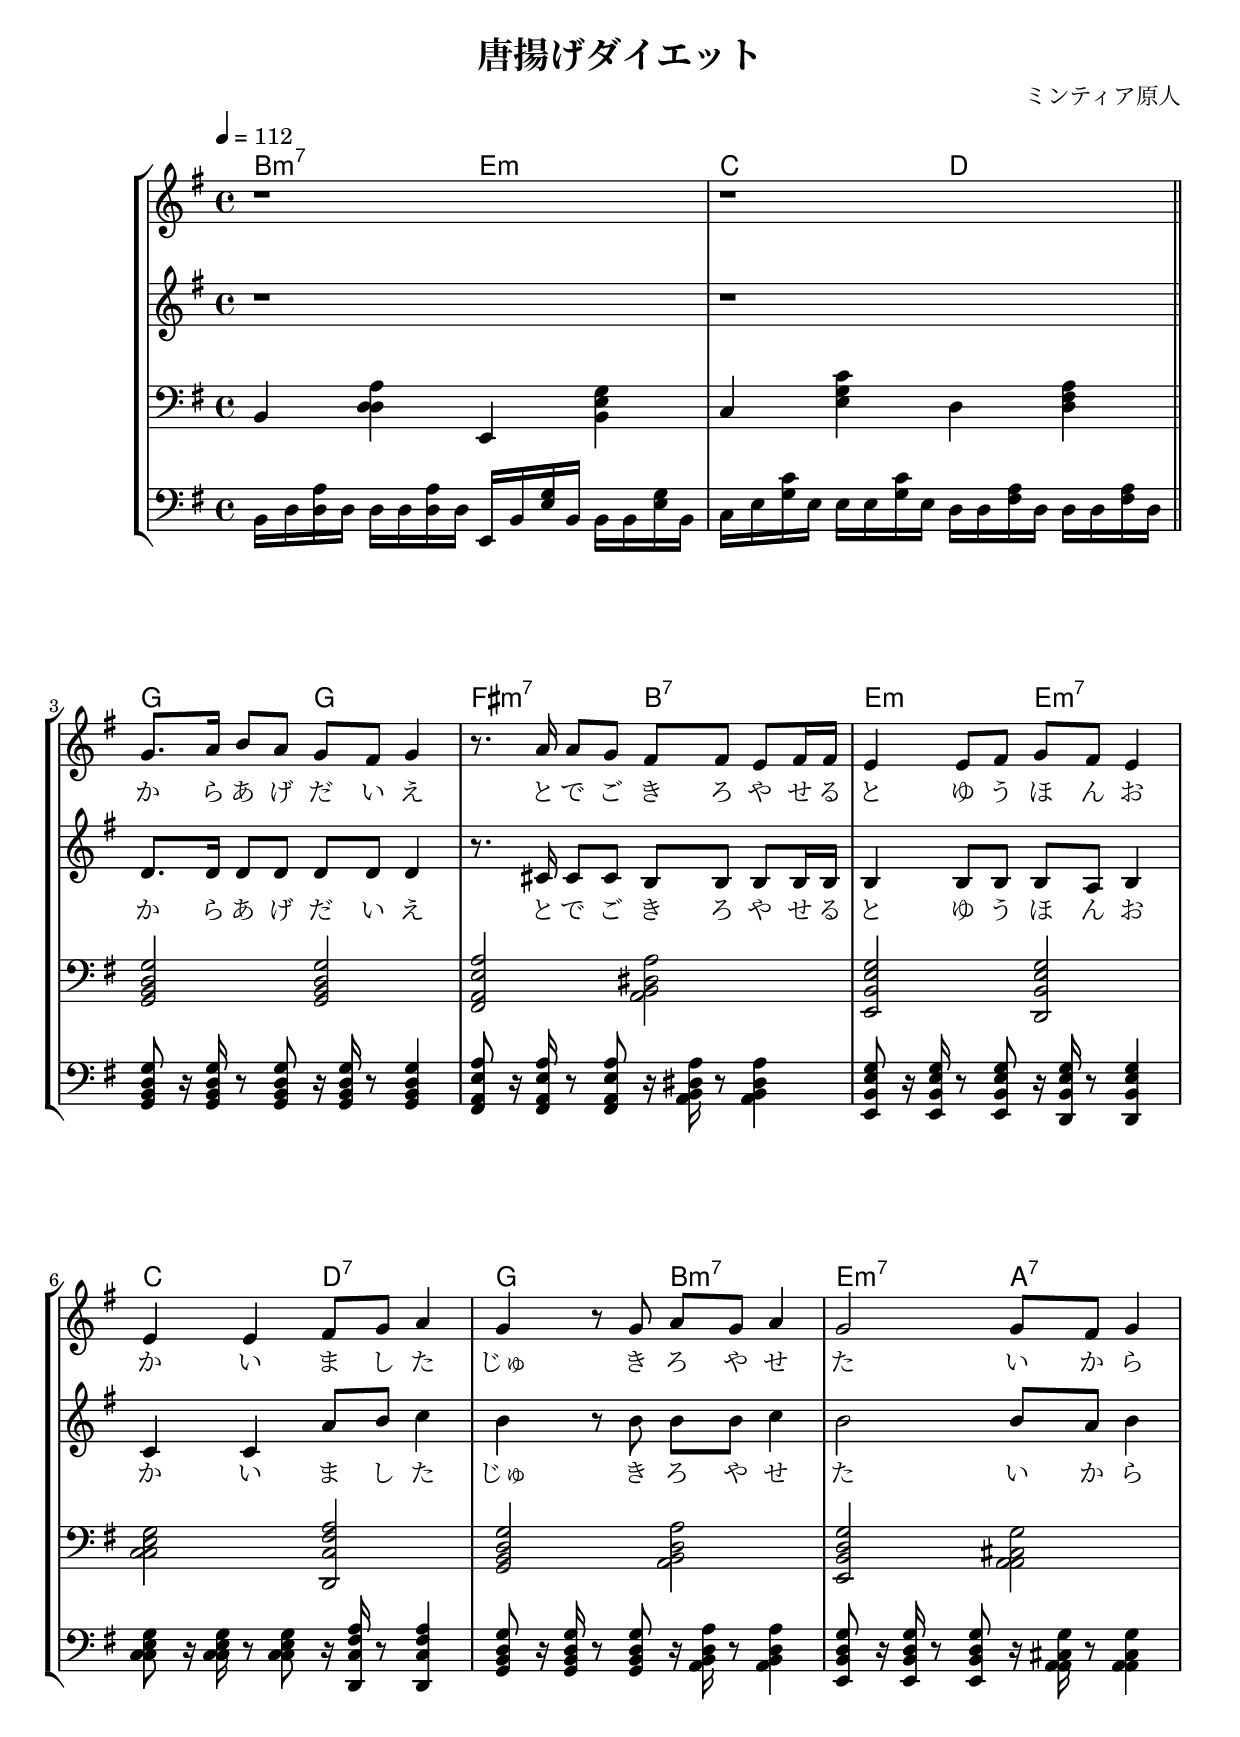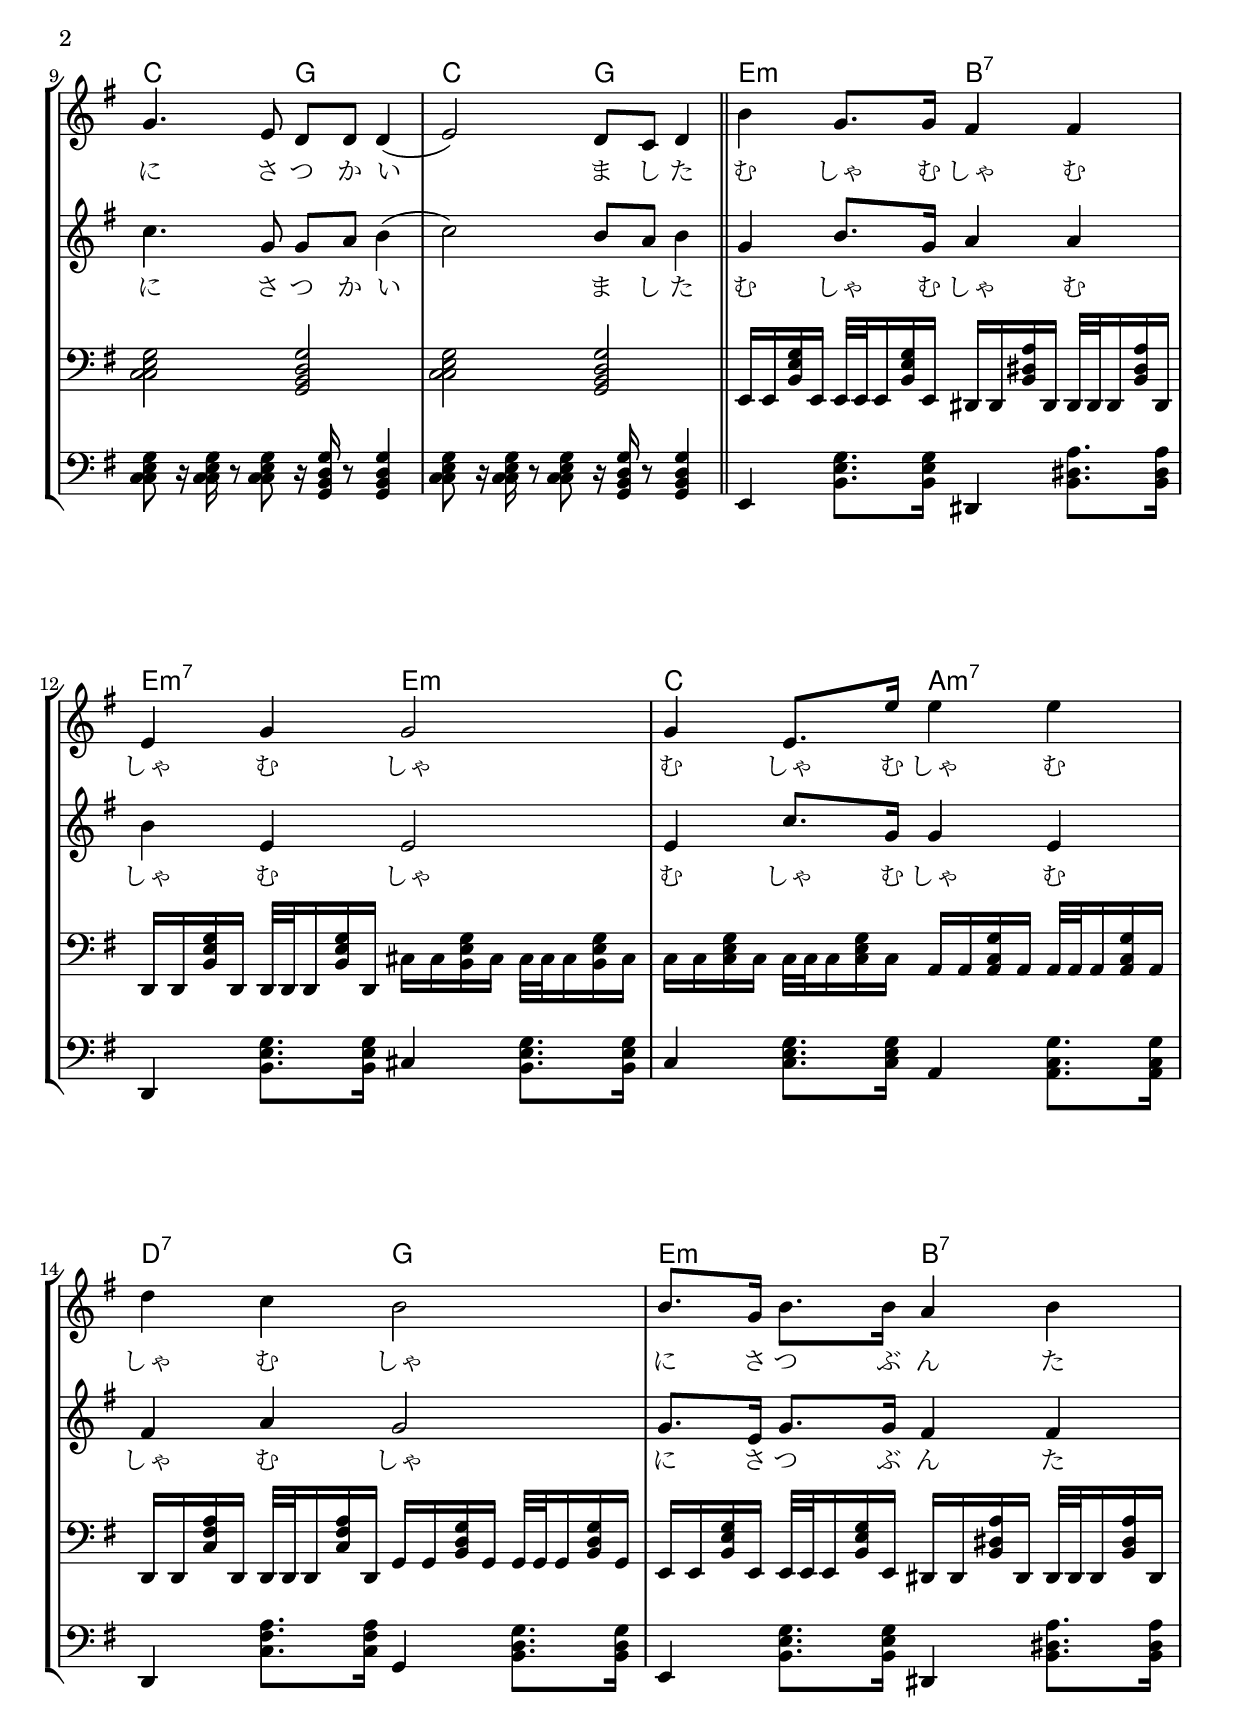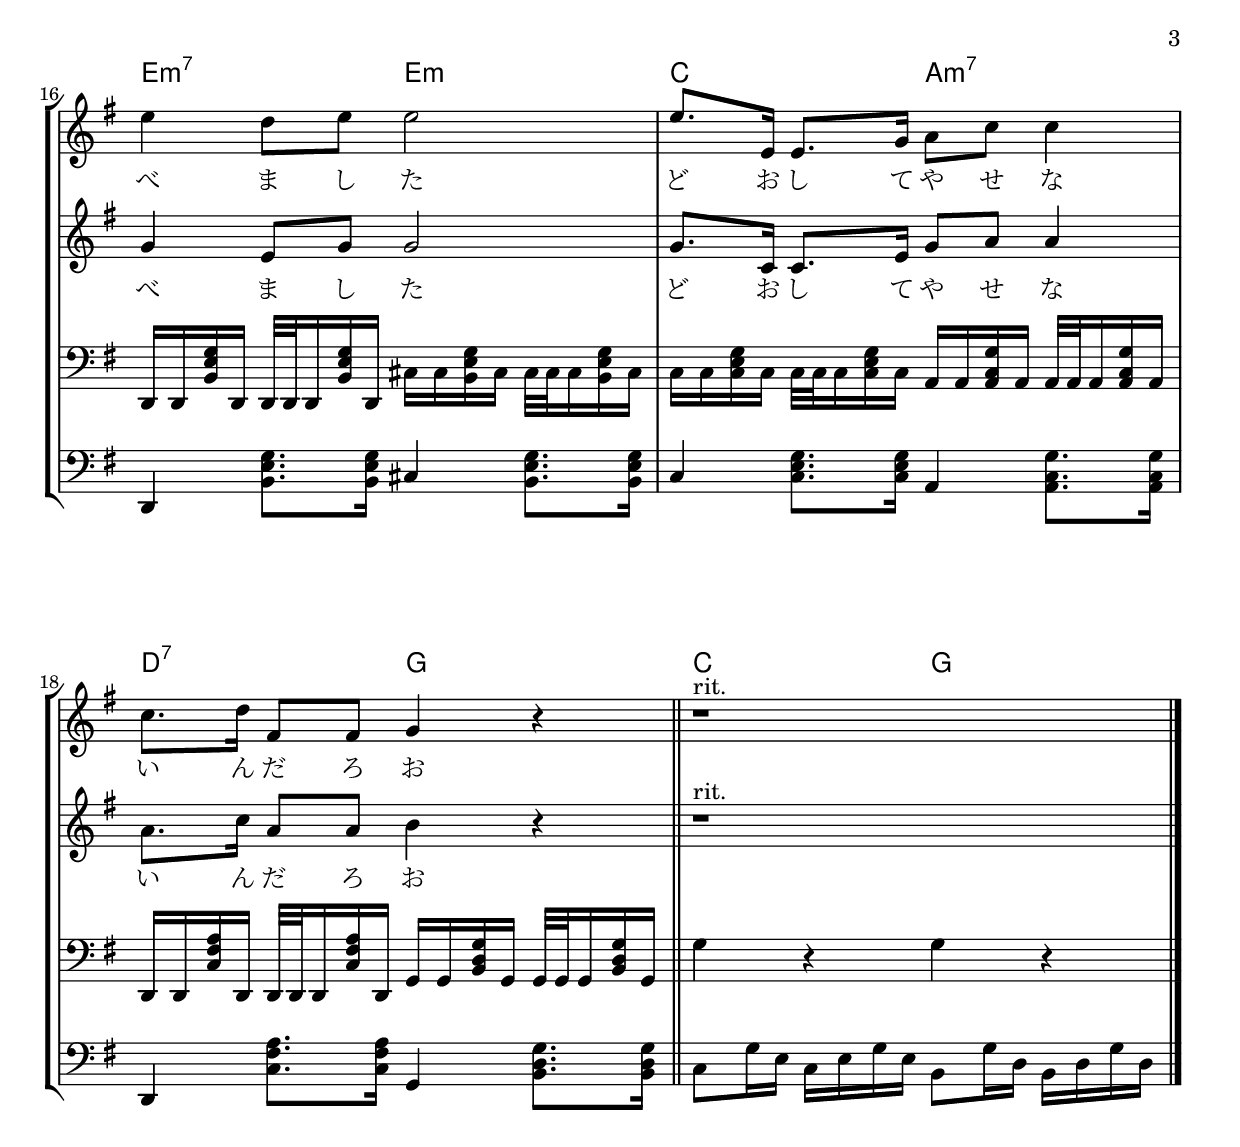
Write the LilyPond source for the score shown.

\version "2.12.1"

\header {
	title = \markup {唐揚げダイエット}
	composer = \markup \center-column {ミンティア原人}
}

harmony = \chordmode {
	b2:min7 e:m c d 

	g g fis:min7 b:7 e:m e:min7 c d:7 g b:min7 e:min7 a:7 c g c g 

	e:m b:7 e:min7 e:m c a:min7 d:7 g e:m b:7 e:min7 e:m c a:min7 d:7 g 

	c g 
}

melody = {
	\key g \major
	\tempo 4 = 112
	r1 | r1   
	\set Staff.midiInstrument = #"mmi0.48"
	g'8.  a'16  b'8  a'8  g'8  fis'8  g'4 
	r8.  a'16  a'8  g'8  fis'8  fis'8  e'8  fis'16  fis'16 
	e'4  e'8  fis'8  g'8  fis'8  e'4 
	e'4  e'4  fis'8  g'8  a'4 
	g'4  r8  g'8  a'8  g'8  a'4 
	g'2  g'8  fis'8  g'4 
	g'4.  e'8  d'8  d'8  d'4 
	(e'2)  d'8  c'8  d'4
	\set Staff.midiInstrument = #"mmi0.48"
	b'4  g'8.  g'16  fis'4  fis'4 
	e'4  g'4  g'2 
	g'4  e'8.  e''16  e''4  e''4 
	d''4  c''4  b'2 
	b'8.  g'16  b'8.  b'16  a'4  b'4 
	e''4  d''8  e''8  e''2 
	e''8.  e'16  e'8.  g'16  a'8  c''8  c''4 
	c''8.  d''16  fis'8  fis'8  g'4  	r4 	r1^"rit." \bar "|."
}

words = \lyricmode {
	
	か  ら  あ  げ  だ  い  え  と  で  ご  き  ろ  や  せ  る  と  ゆ  う  ほ  ん  お  か  い  ま  し  た  じゅ  き  ろ  や  せ  た  い  か  ら  に  さ  つ  か  い  ま  し  た  
	む  しゃ  む  しゃ  む  しゃ  む  しゃ  む  しゃ  む  しゃ  む  しゃ  む  しゃ  に  さ  つ  ぶ  ん  た  べ  ま  し  た  ど  お  し  て  や  せ  な  い  ん  だ  ろ  お  
	
}

secondmelody = {
	\key g \major
	\tempo 4 = 112
	r1 | r1   
	\set Staff.midiInstrument = #"fss0.5"
	d'8.  d'16  d'8  d'8  d'8  d'8  d'4 
	r8.  cis'16  cis'8  cis'8  b8  b8  b8  b16  b16 
	b4  b8  b8  b8  a8  b4 
	c'4  c'4  a'8  b'8  c''4 
	b'4  r8  b'8  b'8  b'8  c''4 
	b'2  b'8  a'8  b'4 
	c''4.  g'8  g'8  a'8  b'4 
	(c''2)  b'8  a'8  b'4
	\set Staff.midiInstrument = #"fss0.35"
	g'4  b'8.  g'16  a'4  a'4 
	b'4  e'4  e'2 
	e'4  c''8.  g'16  g'4  e'4 
	fis'4  a'4  g'2 
	g'8.  e'16  g'8.  g'16  fis'4  fis'4 
	g'4  e'8  g'8  g'2 
	g'8.  c'16  c'8.  e'16  g'8  a'8  a'4 
	a'8.  c''16  a'8  a'8  b'4  	r4 	r1^"rit." \bar "|."
}

secondwords = \lyricmode {
	
	か  ら  あ  げ  だ  い  え  と  で  ご  き  ろ  や  せ  る  と  ゆ  う  ほ  ん  お  か  い  ま  し  た  じゅ  き  ろ  や  せ  た  い  か  ら  に  さ  つ  か  い  ま  し  た  
	む  しゃ  む  しゃ  む  しゃ  む  しゃ  む  しゃ  む  しゃ  む  しゃ  む  しゃ  に  さ  つ  ぶ  ん  た  べ  ま  し  た  ど  お  し  て  や  せ  な  い  ん  だ  ろ  お  
	
}

tempochange = {
	\tempo 4 = 112
	r1 | r1 \bar "||"
	\tempo 4 = 112
	r1 | r1 | r1 | r1 | r1 | r1 | r1 | r1 \bar "||"
	\tempo 4 = 112
	r1 | r1 | r1 | r1 | r1 | r1 | r1 | r1 \bar "||"
	\tempo 4 = 112
	\tempo 4 = 84 r2 \tempo 4 = 74 r2 \bar "|."
}

mainacc = {
	\clef bass
	\set Staff.midiInstrument = #"Whistle"
	\key g \major
	\tempo 4 = 112
	b,4 <d d a>4
	e,4 <b, e g>4
	c4 <e g c'>4
	d4 <d fis a>4
	\bar "||"

	\set Staff.midiInstrument = #"Koto"
	<g, b, d g>2
	<g, b, d g>2
	<fis, a, e a>2
	<b, a, dis a>2
	<e, b, e g>2
	<d, b, e g>2
	<c c e g>2
	<d, c fis a>2
	<g, b, d g>2
	<b, a, d a>2
	<e, b, d g>2
	<a, a, cis g>2
	<c c e g>2
	<g, b, d g>2
	<c c e g>2
	<g, b, d g>2
	\bar "||"

	\set Staff.midiInstrument = #"Music box"
	e,16 e,16 <b, e g>16 e,16   e,32 e,32 e,16 <b, e g>16 e,16
	dis,16 dis,16 <b, dis a>16 dis,16   dis,32 dis,32 dis,16 <b, dis a>16 dis,16
	d,16 d,16 <b, e g>16 d,16   d,32 d,32 d,16 <b, e g>16 d,16
	cis16 cis16 <b, e g>16 cis16   cis32 cis32 cis16 <b, e g>16 cis16
	c16 c16 <c e g>16 c16   c32 c32 c16 <c e g>16 c16
	a,16 a,16 <a, c g>16 a,16   a,32 a,32 a,16 <a, c g>16 a,16
	d,16 d,16 <c fis a>16 d,16   d,32 d,32 d,16 <c fis a>16 d,16
	g,16 g,16 <b, d g>16 g,16   g,32 g,32 g,16 <b, d g>16 g,16
	e,16 e,16 <b, e g>16 e,16   e,32 e,32 e,16 <b, e g>16 e,16
	dis,16 dis,16 <b, dis a>16 dis,16   dis,32 dis,32 dis,16 <b, dis a>16 dis,16
	d,16 d,16 <b, e g>16 d,16   d,32 d,32 d,16 <b, e g>16 d,16
	cis16 cis16 <b, e g>16 cis16   cis32 cis32 cis16 <b, e g>16 cis16
	c16 c16 <c e g>16 c16   c32 c32 c16 <c e g>16 c16
	a,16 a,16 <a, c g>16 a,16   a,32 a,32 a,16 <a, c g>16 a,16
	d,16 d,16 <c fis a>16 d,16   d,32 d,32 d,16 <c fis a>16 d,16
	g,16 g,16 <b, d g>16 g,16   g,32 g,32 g,16 <b, d g>16 g,16
	\bar "||"

	\set Staff.midiInstrument = #"Whistle"
	g4 r4
	g4 r4
	\bar "|."
}

subacc = {
	\clef bass
	\set Staff.midiInstrument = #"Lead 2 (sawtooth)"
	\key g \major
	\tempo 4 = 112
	b,16 d <d a> d d d <d a> d
	e,16 b, <e g> b, b, b, <e g> b,
	c16 e <g c'> e e e <g c'> e
	d16 d <fis a> d d d <fis a> d
	\bar "||"

	\set Staff.midiInstrument = #"Lead 6 (voice)"
	<g, b, d g>8 r16 <g, b, d g>16 r8     <g, b, d g>8
	r16 <g, b, d g>16 r8     <g, b, d g>4
	<fis, a, e a>8 r16 <fis, a, e a>16 r8     <fis, a, e a>8
	r16 <b, a, dis a>16 r8     <b, a, dis a>4
	<e, b, e g>8 r16 <e, b, e g>16 r8     <e, b, e g>8
	r16 <d, b, e g>16 r8     <d, b, e g>4
	<c c e g>8 r16 <c c e g>16 r8     <c c e g>8
	r16 <d, c fis a>16 r8     <d, c fis a>4
	<g, b, d g>8 r16 <g, b, d g>16 r8     <g, b, d g>8
	r16 <b, a, d a>16 r8     <b, a, d a>4
	<e, b, d g>8 r16 <e, b, d g>16 r8     <e, b, d g>8
	r16 <a, a, cis g>16 r8     <a, a, cis g>4
	<c c e g>8 r16 <c c e g>16 r8     <c c e g>8
	r16 <g, b, d g>16 r8     <g, b, d g>4
	<c c e g>8 r16 <c c e g>16 r8     <c c e g>8
	r16 <g, b, d g>16 r8     <g, b, d g>4
	\bar "||"

	\set Staff.midiInstrument = #"Choir Aahs"
	e,4 <b, e g>8. <b, e g>16
	dis,4 <b, dis a>8. <b, dis a>16
	d,4 <b, e g>8. <b, e g>16
	cis4 <b, e g>8. <b, e g>16
	c4 <c e g>8. <c e g>16
	a,4 <a, c g>8. <a, c g>16
	d,4 <c fis a>8. <c fis a>16
	g,4 <b, d g>8. <b, d g>16
	e,4 <b, e g>8. <b, e g>16
	dis,4 <b, dis a>8. <b, dis a>16
	d,4 <b, e g>8. <b, e g>16
	cis4 <b, e g>8. <b, e g>16
	c4 <c e g>8. <c e g>16
	a,4 <a, c g>8. <a, c g>16
	d,4 <c fis a>8. <c fis a>16
	g,4 <b, d g>8. <b, d g>16
	\bar "||"

	\set Staff.midiInstrument = #"Choir Aahs"
	c8 g16 e16   c16 e16 g16 e16
	b,8 g16 d16   b,16 d16 g16 d16
	\bar "|."
}

percA = {
	\drummode {
	\times 16/12{ r8 hh8. hh8. hh8. hh16 } |\times 16/24{ hh4. hh1 r8 } \bar "||"
	hh8 hh8 hh8 hh8 hh8 hh8 hh8 hh8  |hh8 hh8 hh8 hh8 hh8 hh8 hh8 hh8  |hh8 hh8 hh8 hh8 hh8 hh8 hh8 hh8  |hh8 hh8 hh8 hh8 hh8 hh8 hh8 hh8  |hh8 hh8 hh8 hh8 hh8 hh8 hh8 hh8  |hh8 hh8 hh8 hh8 hh8 hh8 hh8 hh8  |hh8 hh8 hh8 hh8 hh8 hh8 hh8 hh8  |hh8 hh8 hh8 hh8 hh8 hh8 hh4  \bar "||"
	r4 hh4 hh4 hh4  |hh4 hh4 hh4 hh4  |hh4 hh4 hh4 hh4  |hh4 hh4 hh4 hh4  |r4 hh4 hh4 hh4  |hh4 hh4 hh4 hh4  |hh4 hh4 hh4 hh4  |hh4 hh4 hh4 hh4  \bar "||"
	\times 16/12{ r8. hh4 hh8 hh8. } \bar "|."
	}
}

percB = {
	\drummode {
	\times 16/12{ r2. } |\times 16/24{ r8 sn8 sn4 sn16 sn16 sn4 sn2 r8 } \bar "||"
	bd4. bd8 bd4. bd8  |bd4. bd8 bd4. bd8  |bd4. bd8 bd4. bd8  |bd4. bd8 bd4. bd8  |bd4. bd8 bd4. bd8  |bd4. bd8 bd4. bd8  |bd4. bd8 bd4. bd8  |bd4. bd8 bd2  \bar "||"
	r8 hhp4 hhp4 hhp4 hhp8  |r8 hhp4 hhp4 hhp4 hhp8  |r8 hhp4 hhp4 hhp4 hhp8  |r8 hhp4 hhp4 hhp4 hhp8  |r8 hhp4 hhp4 hhp4 hhp8  |r8 hhp4 hhp4 hhp4 hhp8  |r8 hhp4 hhp4 hhp4 hhp8  |r8 hhp4 hhp2 r8  \bar "||"
	\times 16/12{ sn16 sn4 r16 sn8 sn4 } \bar "|."
	}
}

percC = {
	\drummode {
	\times 16/12{ bd4. bd4. } |\times 16/24{ bd4. bd4. bd4 bd4. bd8 } \bar "||"
	r8 ss4 ss8 ss4. ss8  |r8 ss4 ss8 ss2  |r8 ss4 ss8 ss4. ss8  |r8 ss4 ss8 ss4. ss8  |r8 ss4 ss8 ss4. ss8  |r8 ss4 ss8 ss2  |r8 ss4 ss8 ss4. ss8  |r8 ss4 ss8 ss2  \bar "||"
	r4 sn2 sn4  |r4 sn2 sn8. sn16  |r4 sn2 sn4  |r4 sn2 sn8. sn16  |r4 sn2 sn4  |r4 sn2 sn8. sn16  |r4 sn2 sn4  |r4 sn4 r16 sn16 sn8. sn16 sn16 sn16  \bar "||"
	\times 16/12{ r8 bd16 bd8 bd16 bd8 bd16 bd8 bd16 } \bar "|."
	}
}

percD = {
	\drummode {
	\times 16/12{ r8. hho4. hho8. } |\times 16/24{ r1 r2 } \bar "||"
	r8 hhp2 r8 hhp4  |r8 hhp2 r8 hhp4  |r8 hhp2 r8 hhp4  |r8 hhp2 r8 hhp4  |r8 hhp2 r8 hhp4  |r8 hhp2 r8 hhp4  |r8 hhp2 r8 hhp4  |r8 hhp2 r8 hhp4  \bar "||"
	bd2 bd8 bd16 bd4 r16  |bd2 bd8 bd16 bd4 r16  |bd2 bd8 bd16 bd4 r16  |bd2 bd8 bd16 bd4 r16  |bd2 bd8 bd16 bd4 r16  |bd2 bd8 bd16 bd4 r16  |bd2 bd8 bd16 bd4 r16  |bd4. bd8 bd4 bd4  \bar "||"
	\times 16/12{ r4 r16 hhp4 r16 hhp8 } \bar "|."
	}
}

percE = {
	\drummode {
	\times 16/12{ hhp4. hhp4. } |\times 16/24{ r4 hhp2 hhp2. } \bar "||"
	r1  |r1  |r1  |r2 r8 cymr8 cymr4  |r1  |r1  |r1  |r2 r8 cymr8 cymr4  \bar "||"
	cymc1  |r1 |r1 |r1 |cymc1  |r1 |r1 |r1 \bar "||"
	\times 16/12{ r2 r8. hho16 } \bar "|."
	}
}

percF = {
	\drummode {
	\times 16/12{ r2. } |\times 16/24{ r1 r8 tomml8 tomml4 } \bar "||"
	r1 | r1 | r1 | r1 | r1 | r1 | r1 | r1 \bar "||"
	r1 | r1 | r1 | r1 | r1 | r1 | r1 | r1 \bar "||"
	r1 \bar "|."
	}
}

percG = {
	\drummode {
	r1 |\times 16/24{ r1 r4. tomfh8 } \bar "||"
	r1 | r1 | r1 | r1 | r1 | r1 | r1 | r1 \bar "||"
	r1 | r1 | r1 | r1 | r1 | r1 | r1 | r1 \bar "||"
	r1 \bar "|."
	}
}

\score {
	<<
		\new StaffGroup <<
			\new ChordNames {\harmony}
			\new Voice = "melody" {\melody}
			\new Lyrics \lyricsto "melody" \words
			\new Voice = "secondmelody" {\secondmelody}
			\new Lyrics \lyricsto "secondmelody" \secondwords
			\new Staff = "mainacc" {\mainacc}
			\new Staff = "subacc" {\subacc}
		>>
	>>
	\layout { }
}
